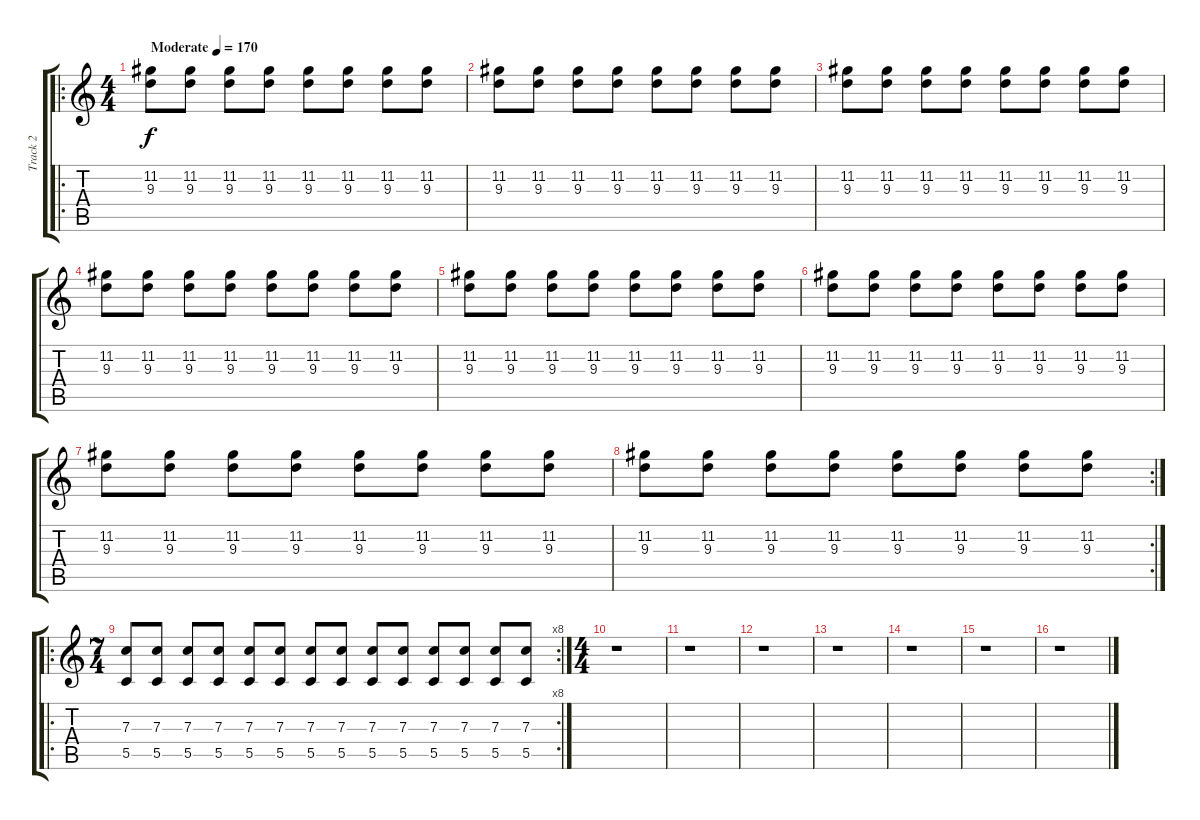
\track ("Track 2" "Track 2") {instrument acousticguitarsteel}
\staff {score tabs}
\tuning (D4 A3 F3 C3 G2 C2) {hide}
\ro
\ts (4 4)
\tempo (170 "Moderate")
\clef g2
\ks c
(11.2 9.3).8{dy f instrument acousticguitarsteel} (11.2 9.3).8 (11.2 9.3).8 (11.2 9.3).8 (11.2 9.3).8 (11.2 9.3).8 (11.2 9.3).8 (11.2 9.3).8 |
(11.2 9.3).8 (11.2 9.3).8 (11.2 9.3).8 (11.2 9.3).8 (11.2 9.3).8 (11.2 9.3).8 (11.2 9.3).8 (11.2 9.3).8 |
(11.2 9.3).8 (11.2 9.3).8 (11.2 9.3).8 (11.2 9.3).8 (11.2 9.3).8 (11.2 9.3).8 (11.2 9.3).8 (11.2 9.3).8 |
(11.2 9.3).8 (11.2 9.3).8 (11.2 9.3).8 (11.2 9.3).8 (11.2 9.3).8 (11.2 9.3).8 (11.2 9.3).8 (11.2 9.3).8 |
(11.2 9.3).8 (11.2 9.3).8 (11.2 9.3).8 (11.2 9.3).8 (11.2 9.3).8 (11.2 9.3).8 (11.2 9.3).8 (11.2 9.3).8 |
(11.2 9.3).8 (11.2 9.3).8 (11.2 9.3).8 (11.2 9.3).8 (11.2 9.3).8 (11.2 9.3).8 (11.2 9.3).8 (11.2 9.3).8 |
(11.2 9.3).8 (11.2 9.3).8 (11.2 9.3).8 (11.2 9.3).8 (11.2 9.3).8 (11.2 9.3).8 (11.2 9.3).8 (11.2 9.3).8 |
\rc 2
(11.2 9.3).8 (11.2 9.3).8 (11.2 9.3).8 (11.2 9.3).8 (11.2 9.3).8 (11.2 9.3).8 (11.2 9.3).8 (11.2 9.3).8 |
\ro
\rc 8
\ts (7 4)
(7.3 5.5).8 (7.3 5.5).8 (7.3 5.5).8 (7.3 5.5).8 (7.3 5.5).8 (7.3 5.5).8 (7.3 5.5).8 (7.3 5.5).8 (7.3 5.5).8 (7.3 5.5).8 (7.3 5.5).8 (7.3 5.5).8 (7.3 5.5).8 (7.3 5.5).8 |
\ts (4 4)
r.1 |
r.1 |
r.1 |
r.1 |
r.1 |
r.1 |
r.1
